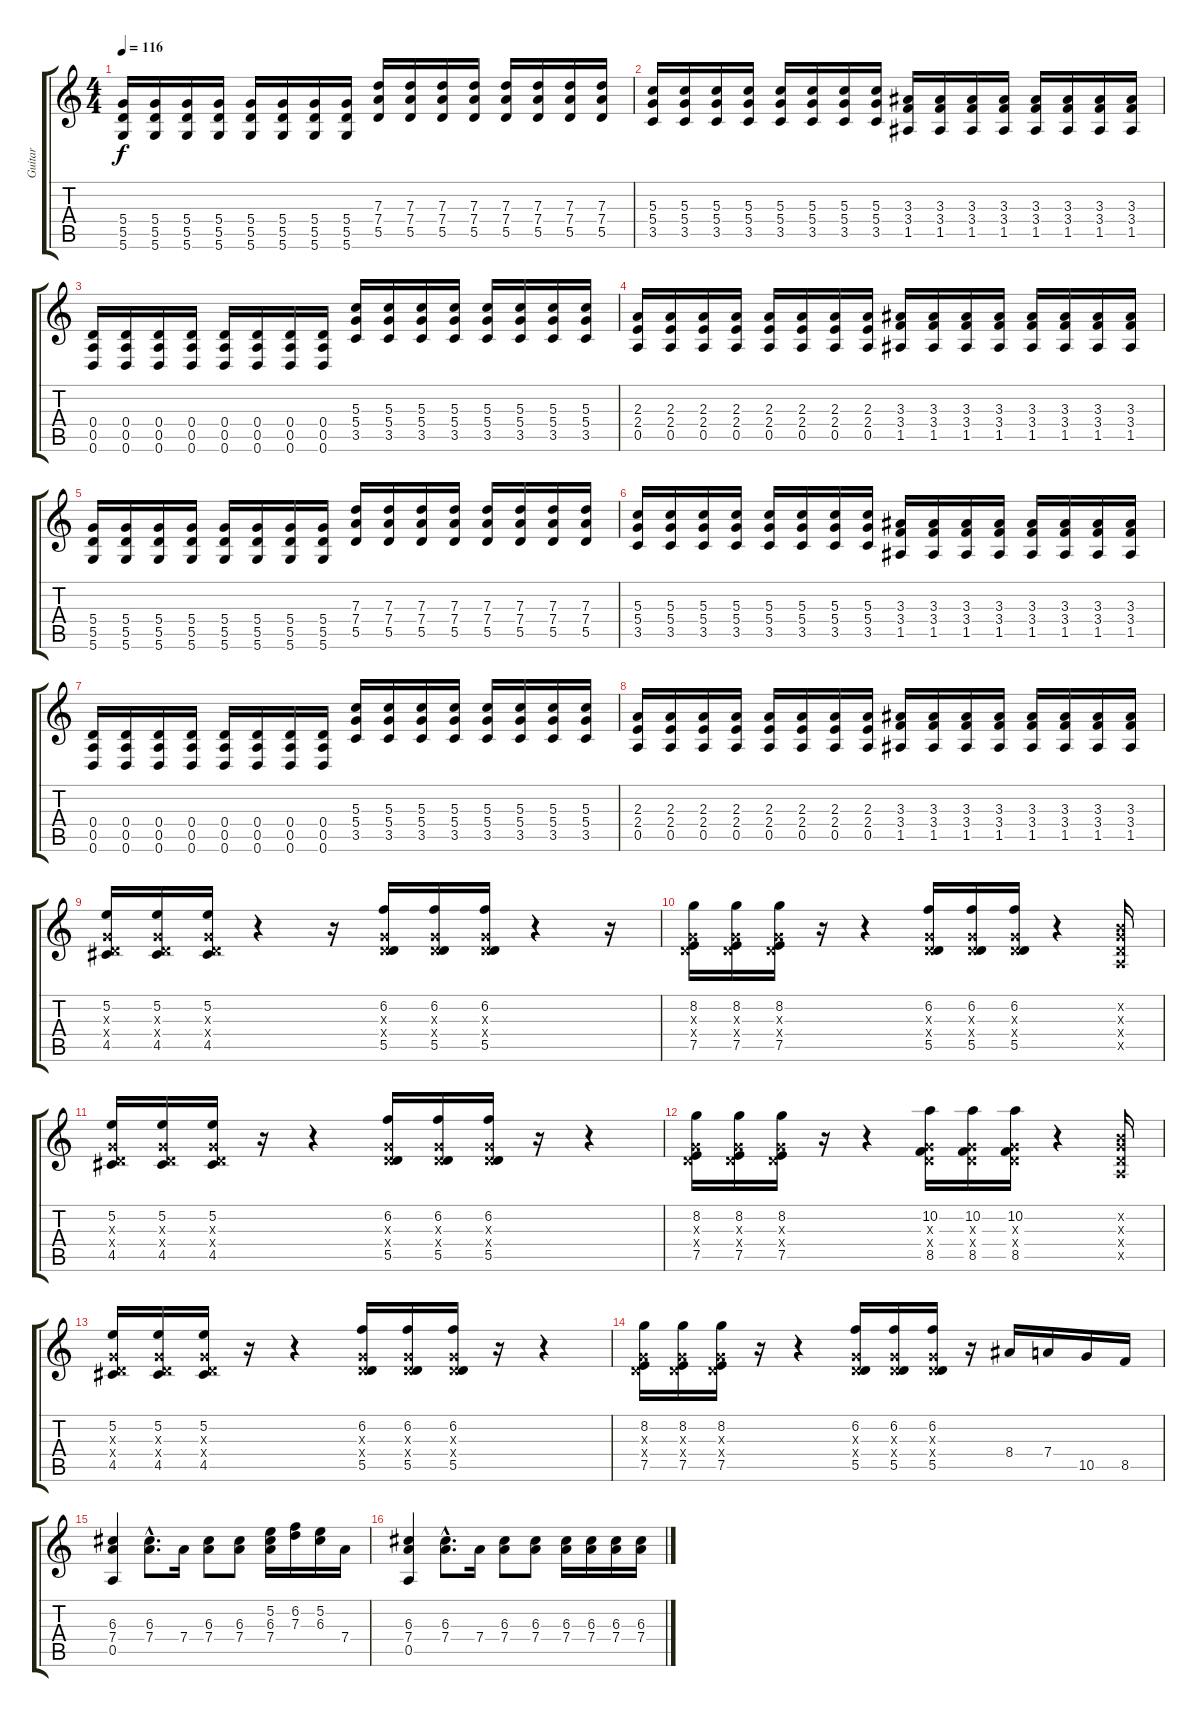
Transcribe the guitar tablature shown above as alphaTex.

\track ("Guitar" "Guitar") {instrument distortionguitar}
\staff {score tabs}
\tuning (E4 B3 G3 D3 A2 D2) {hide}
\ts (4 4)
\tempo 116
\clef g2
\ks c
(5.4 5.5 5.6).16{dy f instrument distortionguitar} (5.4 5.5 5.6).16 (5.4 5.5 5.6).16 (5.4 5.5 5.6).16 (5.4 5.5 5.6).16 (5.4 5.5 5.6).16 (5.4 5.5 5.6).16 (5.4 5.5 5.6).16 (7.3 7.4 5.5).16 (7.3 7.4 5.5).16 (7.3 7.4 5.5).16 (7.3 7.4 5.5).16 (7.3 7.4 5.5).16 (7.3 7.4 5.5).16 (7.3 7.4 5.5).16 (7.3 7.4 5.5).16 |
(5.3 5.4 3.5).16 (5.3 5.4 3.5).16 (5.3 5.4 3.5).16 (5.3 5.4 3.5).16 (5.3 5.4 3.5).16 (5.3 5.4 3.5).16 (5.3 5.4 3.5).16 (5.3 5.4 3.5).16 (3.3 3.4 1.5).16 (3.3 3.4 1.5).16 (3.3 3.4 1.5).16 (3.3 3.4 1.5).16 (3.3 3.4 1.5).16 (3.3 3.4 1.5).16 (3.3 3.4 1.5).16 (3.3 3.4 1.5).16 |
(0.4 0.5 0.6).16 (0.4 0.5 0.6).16 (0.4 0.5 0.6).16 (0.4 0.5 0.6).16 (0.4 0.5 0.6).16 (0.4 0.5 0.6).16 (0.4 0.5 0.6).16 (0.4 0.5 0.6).16 (5.3 5.4 3.5).16 (5.3 5.4 3.5).16 (5.3 5.4 3.5).16 (5.3 5.4 3.5).16 (5.3 5.4 3.5).16 (5.3 5.4 3.5).16 (5.3 5.4 3.5).16 (5.3 5.4 3.5).16 |
(2.3 2.4 0.5).16 (2.3 2.4 0.5).16 (2.3 2.4 0.5).16 (2.3 2.4 0.5).16 (2.3 2.4 0.5).16 (2.3 2.4 0.5).16 (2.3 2.4 0.5).16 (2.3 2.4 0.5).16 (3.3 3.4 1.5).16 (3.3 3.4 1.5).16 (3.3 3.4 1.5).16 (3.3 3.4 1.5).16 (3.3 3.4 1.5).16 (3.3 3.4 1.5).16 (3.3 3.4 1.5).16 (3.3 3.4 1.5).16 |
(5.4 5.5 5.6).16 (5.4 5.5 5.6).16 (5.4 5.5 5.6).16 (5.4 5.5 5.6).16 (5.4 5.5 5.6).16 (5.4 5.5 5.6).16 (5.4 5.5 5.6).16 (5.4 5.5 5.6).16 (7.3 7.4 5.5).16 (7.3 7.4 5.5).16 (7.3 7.4 5.5).16 (7.3 7.4 5.5).16 (7.3 7.4 5.5).16 (7.3 7.4 5.5).16 (7.3 7.4 5.5).16 (7.3 7.4 5.5).16 |
(5.3 5.4 3.5).16 (5.3 5.4 3.5).16 (5.3 5.4 3.5).16 (5.3 5.4 3.5).16 (5.3 5.4 3.5).16 (5.3 5.4 3.5).16 (5.3 5.4 3.5).16 (5.3 5.4 3.5).16 (3.3 3.4 1.5).16 (3.3 3.4 1.5).16 (3.3 3.4 1.5).16 (3.3 3.4 1.5).16 (3.3 3.4 1.5).16 (3.3 3.4 1.5).16 (3.3 3.4 1.5).16 (3.3 3.4 1.5).16 |
(0.4 0.5 0.6).16 (0.4 0.5 0.6).16 (0.4 0.5 0.6).16 (0.4 0.5 0.6).16 (0.4 0.5 0.6).16 (0.4 0.5 0.6).16 (0.4 0.5 0.6).16 (0.4 0.5 0.6).16 (5.3 5.4 3.5).16 (5.3 5.4 3.5).16 (5.3 5.4 3.5).16 (5.3 5.4 3.5).16 (5.3 5.4 3.5).16 (5.3 5.4 3.5).16 (5.3 5.4 3.5).16 (5.3 5.4 3.5).16 |
(2.3 2.4 0.5).16 (2.3 2.4 0.5).16 (2.3 2.4 0.5).16 (2.3 2.4 0.5).16 (2.3 2.4 0.5).16 (2.3 2.4 0.5).16 (2.3 2.4 0.5).16 (2.3 2.4 0.5).16 (3.3 3.4 1.5).16 (3.3 3.4 1.5).16 (3.3 3.4 1.5).16 (3.3 3.4 1.5).16 (3.3 3.4 1.5).16 (3.3 3.4 1.5).16 (3.3 3.4 1.5).16 (3.3 3.4 1.5).16 |
(5.2 0.3{x} 0.4{x} 4.5).16 (5.2 0.3{x} 0.4{x} 4.5).16 (5.2 0.3{x} 0.4{x} 4.5).16 r.4 r.16 (6.2 0.3{x} 0.4{x} 5.5).16 (6.2 0.3{x} 0.4{x} 5.5).16 (6.2 0.3{x} 0.4{x} 5.5).16 r.4 r.16 |
(8.2 0.3{x} 0.4{x} 7.5).16 (8.2 0.3{x} 0.4{x} 7.5).16 (8.2 0.3{x} 0.4{x} 7.5).16 r.16 r.4 (6.2 0.3{x} 0.4{x} 5.5).16 (6.2 0.3{x} 0.4{x} 5.5).16 (6.2 0.3{x} 0.4{x} 5.5).16 r.4 (0.2{x} 0.3{x} 0.4{x} 0.5{x}).16 |
(5.2 0.3{x} 0.4{x} 4.5).16 (5.2 0.3{x} 0.4{x} 4.5).16 (5.2 0.3{x} 0.4{x} 4.5).16 r.16 r.4 (6.2 0.3{x} 0.4{x} 5.5).16 (6.2 0.3{x} 0.4{x} 5.5).16 (6.2 0.3{x} 0.4{x} 5.5).16 r.16 r.4 |
(8.2 0.3{x} 0.4{x} 7.5).16 (8.2 0.3{x} 0.4{x} 7.5).16 (8.2 0.3{x} 0.4{x} 7.5).16 r.16 r.4 (10.2 0.3{x} 0.4{x} 8.5).16 (10.2 0.3{x} 0.4{x} 8.5).16 (10.2 0.3{x} 0.4{x} 8.5).16 r.4 (0.2{x} 0.3{x} 0.4{x} 0.5{x}).16 |
(5.2 0.3{x} 0.4{x} 4.5).16 (5.2 0.3{x} 0.4{x} 4.5).16 (5.2 0.3{x} 0.4{x} 4.5).16 r.16 r.4 (6.2 0.3{x} 0.4{x} 5.5).16 (6.2 0.3{x} 0.4{x} 5.5).16 (6.2 0.3{x} 0.4{x} 5.5).16 r.16 r.4 |
(8.2 0.3{x} 0.4{x} 7.5).16 (8.2 0.3{x} 0.4{x} 7.5).16 (8.2 0.3{x} 0.4{x} 7.5).16 r.16 r.4 (6.2 0.3{x} 0.4{x} 5.5).16 (6.2 0.3{x} 0.4{x} 5.5).16 (6.2 0.3{x} 0.4{x} 5.5).16 r.16 8.4.16 7.4.16 10.5.16 8.5.16 |
(6.3 7.4 0.5).4 (6.3{hac} 7.4{hac}).8{d} 7.4.16 (6.3 7.4).8 (6.3 7.4).8 (5.2 6.3 7.4).16 (6.2 7.3).16 (5.2 6.3).16 7.4.16 |
(6.3 7.4 0.5).4 (6.3{hac} 7.4{hac}).8{d} 7.4.16 (6.3 7.4).8 (6.3 7.4).8 (6.3 7.4).16 (6.3 7.4).16 (6.3 7.4).16 (6.3 7.4).16
